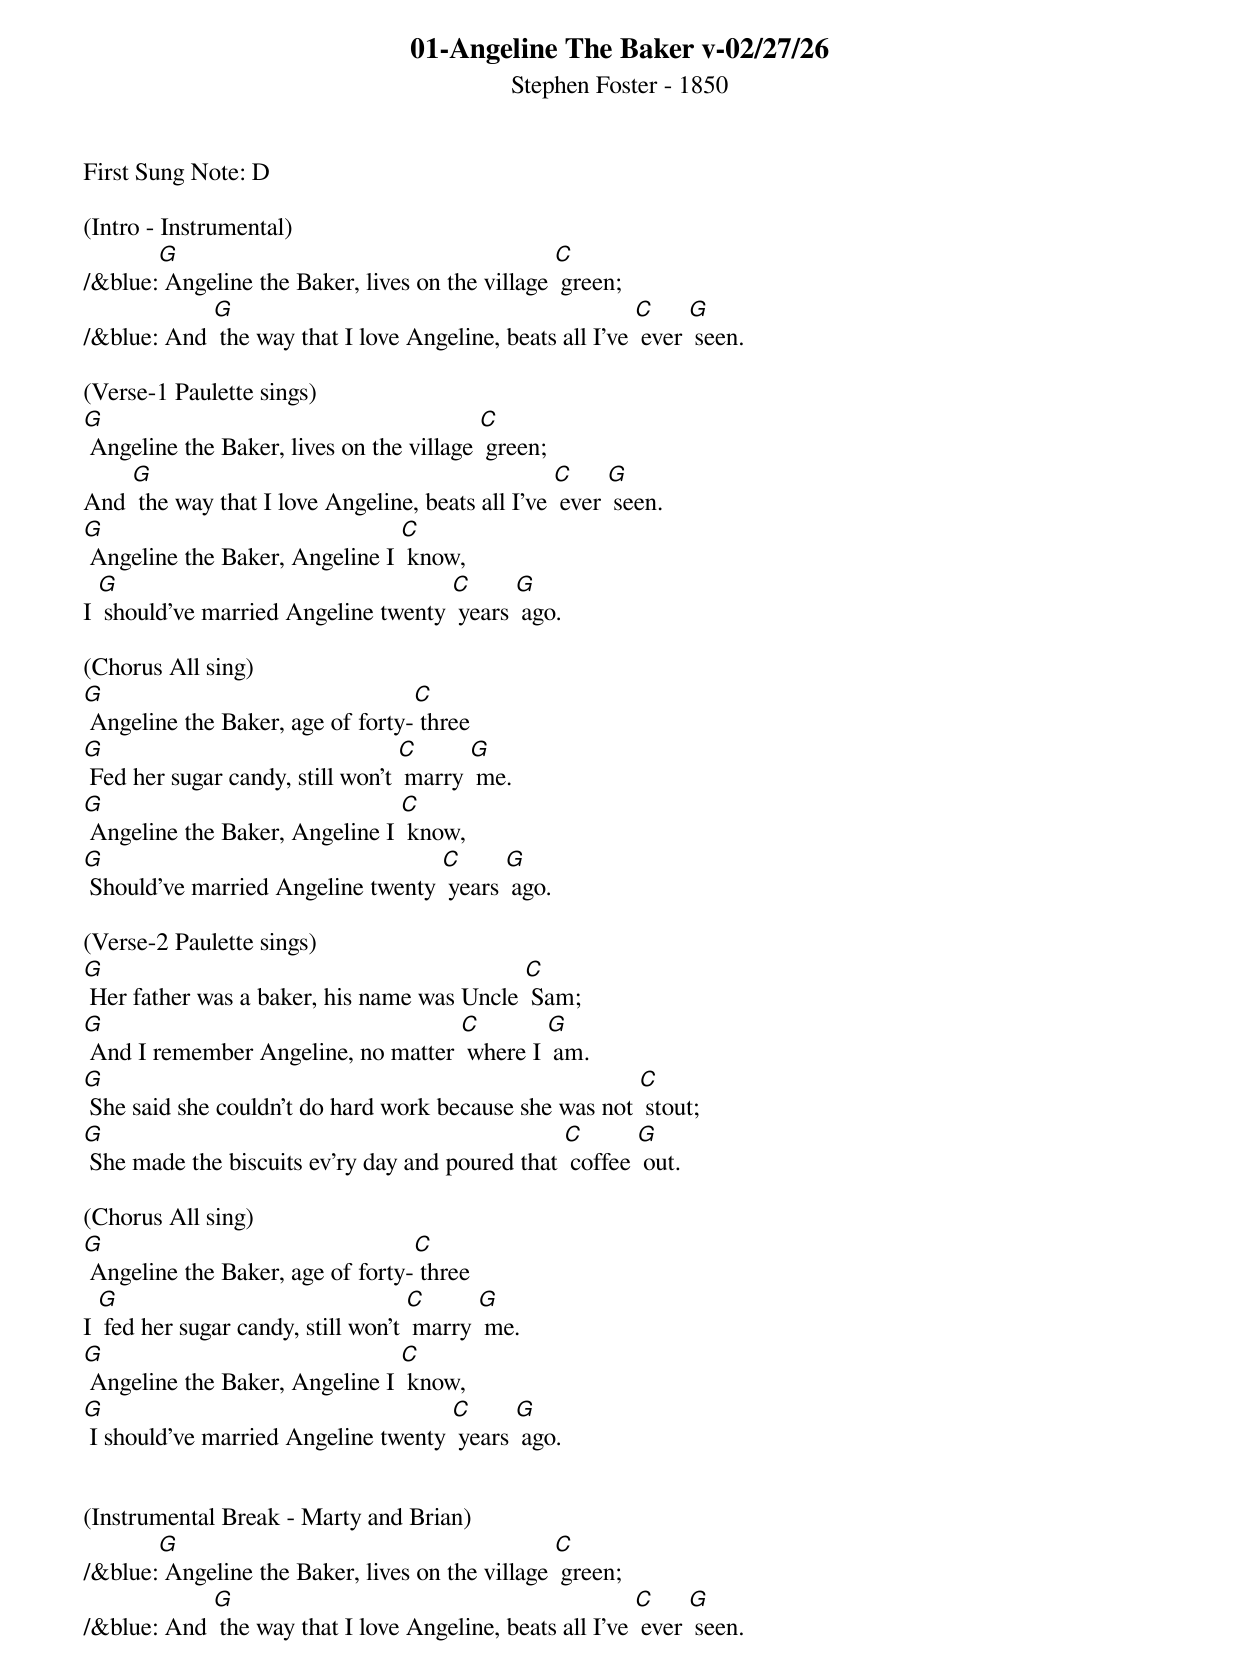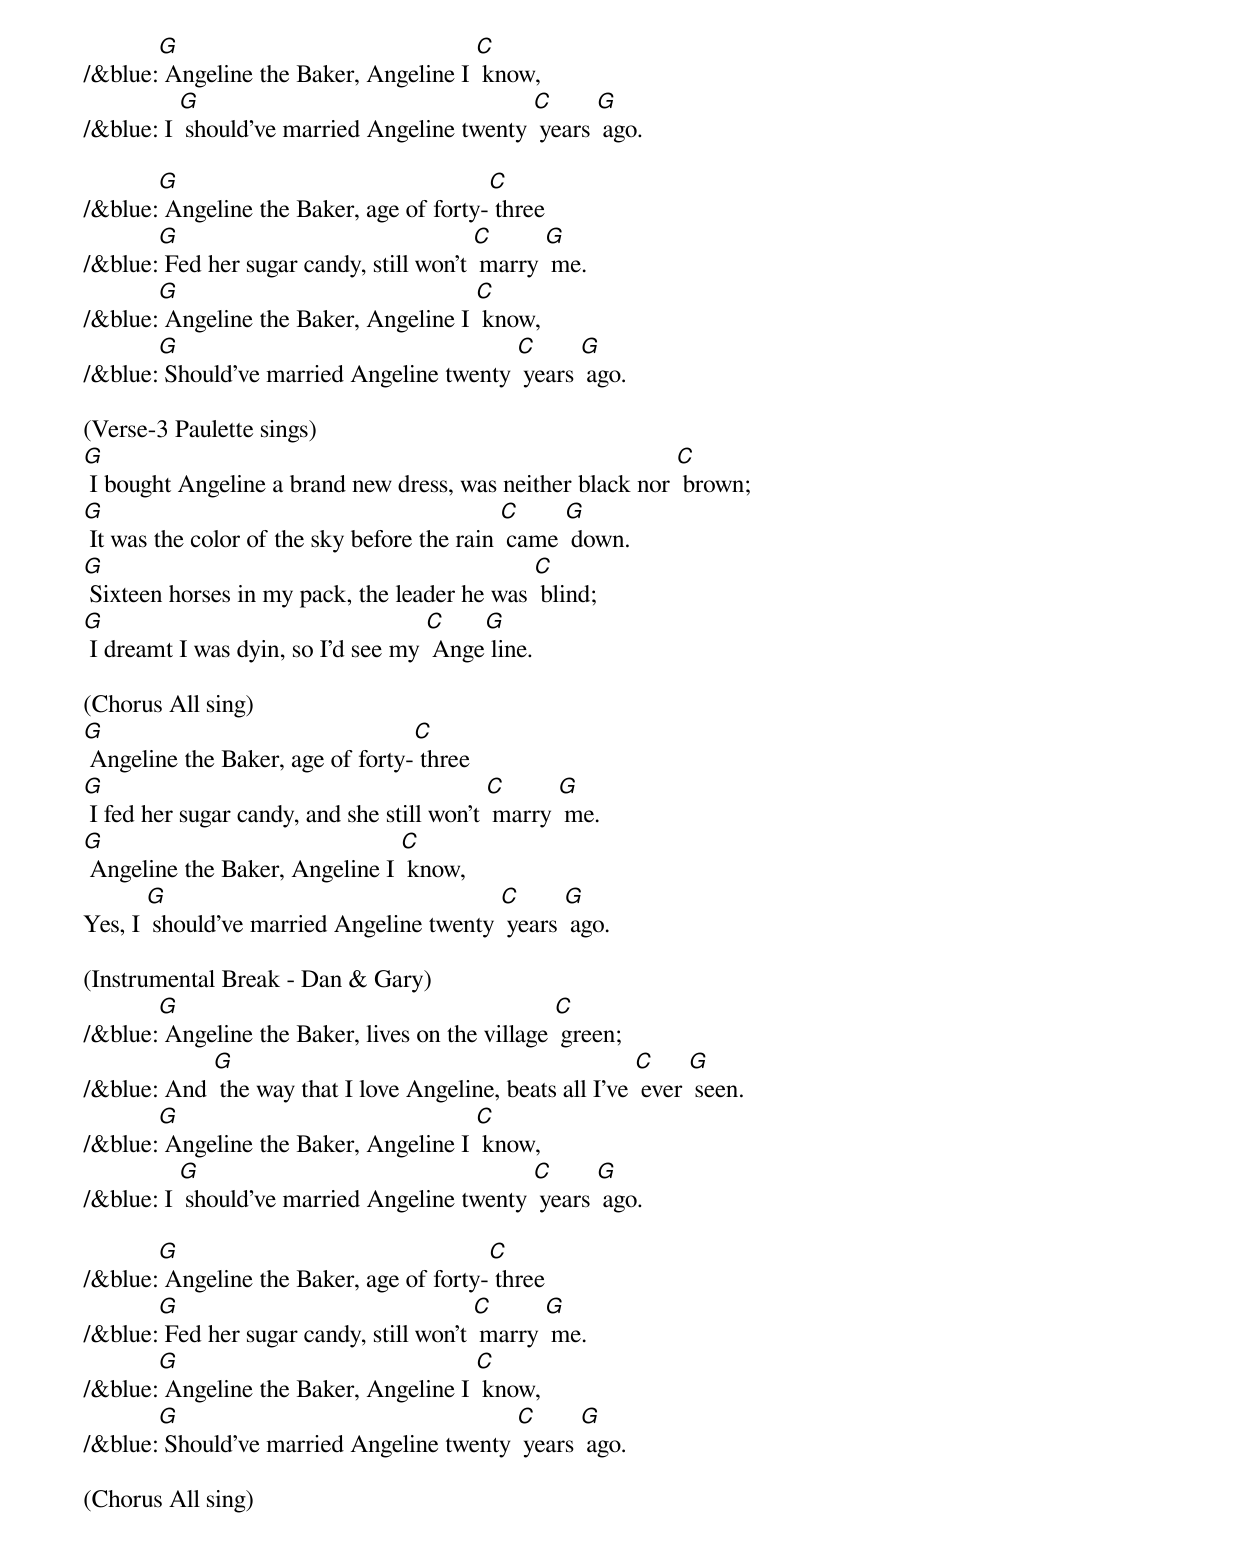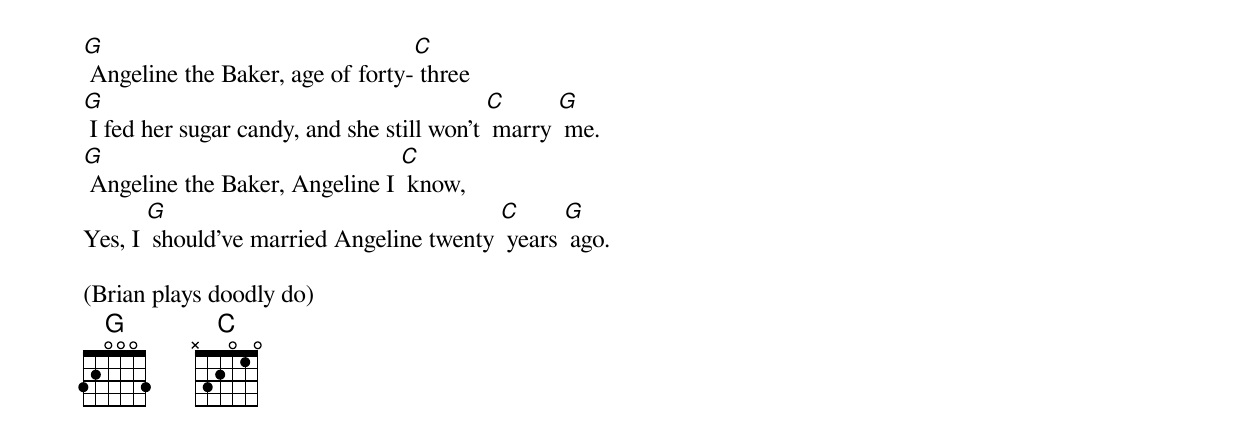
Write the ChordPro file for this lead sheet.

{t: 01-Angeline The Baker v-02/27/26}
{st: Stephen Foster - 1850}

First Sung Note: D

(Intro - Instrumental)
/&blue:[G] Angeline the Baker, lives on the village [C] green;
/&blue: And [G] the way that I love Angeline, beats all I've [C] ever [G] seen.

(Verse-1 Paulette sings)
[G] Angeline the Baker, lives on the village [C] green;
And [G] the way that I love Angeline, beats all I've [C] ever [G] seen.
[G] Angeline the Baker, Angeline I [C] know,
I [G] should've married Angeline twenty [C] years [G] ago.

(Chorus All sing)
[G] Angeline the Baker, age of forty-[C] three
[G] Fed her sugar candy, still won't [C] marry [G] me.
[G] Angeline the Baker, Angeline I [C] know,
[G] Should've married Angeline twenty [C] years [G] ago.

(Verse-2 Paulette sings)
[G] Her father was a baker, his name was Uncle [C] Sam;
[G] And I remember Angeline, no matter [C] where I [G] am.
[G] She said she couldn't do hard work because she was not [C] stout;
[G] She made the biscuits ev'ry day and poured that [C] coffee [G] out.

(Chorus All sing)
[G] Angeline the Baker, age of forty-[C] three
I [G] fed her sugar candy, still won't [C] marry [G] me.
[G] Angeline the Baker, Angeline I [C] know,
[G] I should've married Angeline twenty [C] years [G] ago.


(Instrumental Break - Marty and Brian)
/&blue:[G] Angeline the Baker, lives on the village [C] green;
/&blue: And [G] the way that I love Angeline, beats all I've [C] ever [G] seen.
/&blue:[G] Angeline the Baker, Angeline I [C] know,
/&blue: I [G] should've married Angeline twenty [C] years [G] ago.

/&blue:[G] Angeline the Baker, age of forty-[C] three
/&blue:[G] Fed her sugar candy, still won't [C] marry [G] me.
/&blue:[G] Angeline the Baker, Angeline I [C] know,
/&blue:[G] Should've married Angeline twenty [C] years [G] ago.

(Verse-3 Paulette sings)
[G] I bought Angeline a brand new dress, was neither black nor [C] brown;
[G] It was the color of the sky before the rain [C] came [G] down.
[G] Sixteen horses in my pack, the leader he was [C] blind;
[G] I dreamt I was dyin, so I'd see my [C] Ange[G] line.

(Chorus All sing)
[G] Angeline the Baker, age of forty-[C] three
[G] I fed her sugar candy, and she still won't [C] marry [G] me.
[G] Angeline the Baker, Angeline I [C] know,
Yes, I [G] should've married Angeline twenty [C] years [G] ago.

(Instrumental Break - Dan & Gary)
/&blue:[G] Angeline the Baker, lives on the village [C] green;
/&blue: And [G] the way that I love Angeline, beats all I've [C] ever [G] seen.
/&blue:[G] Angeline the Baker, Angeline I [C] know,
/&blue: I [G] should've married Angeline twenty [C] years [G] ago.

/&blue:[G] Angeline the Baker, age of forty-[C] three
/&blue:[G] Fed her sugar candy, still won't [C] marry [G] me.
/&blue:[G] Angeline the Baker, Angeline I [C] know,
/&blue:[G] Should've married Angeline twenty [C] years [G] ago.

(Chorus All sing)
[G] Angeline the Baker, age of forty-[C] three
[G] I fed her sugar candy, and she still won't [C] marry [G] me.
[G] Angeline the Baker, Angeline I [C] know,
Yes, I [G] should've married Angeline twenty [C] years [G] ago.

(Brian plays doodly do)
